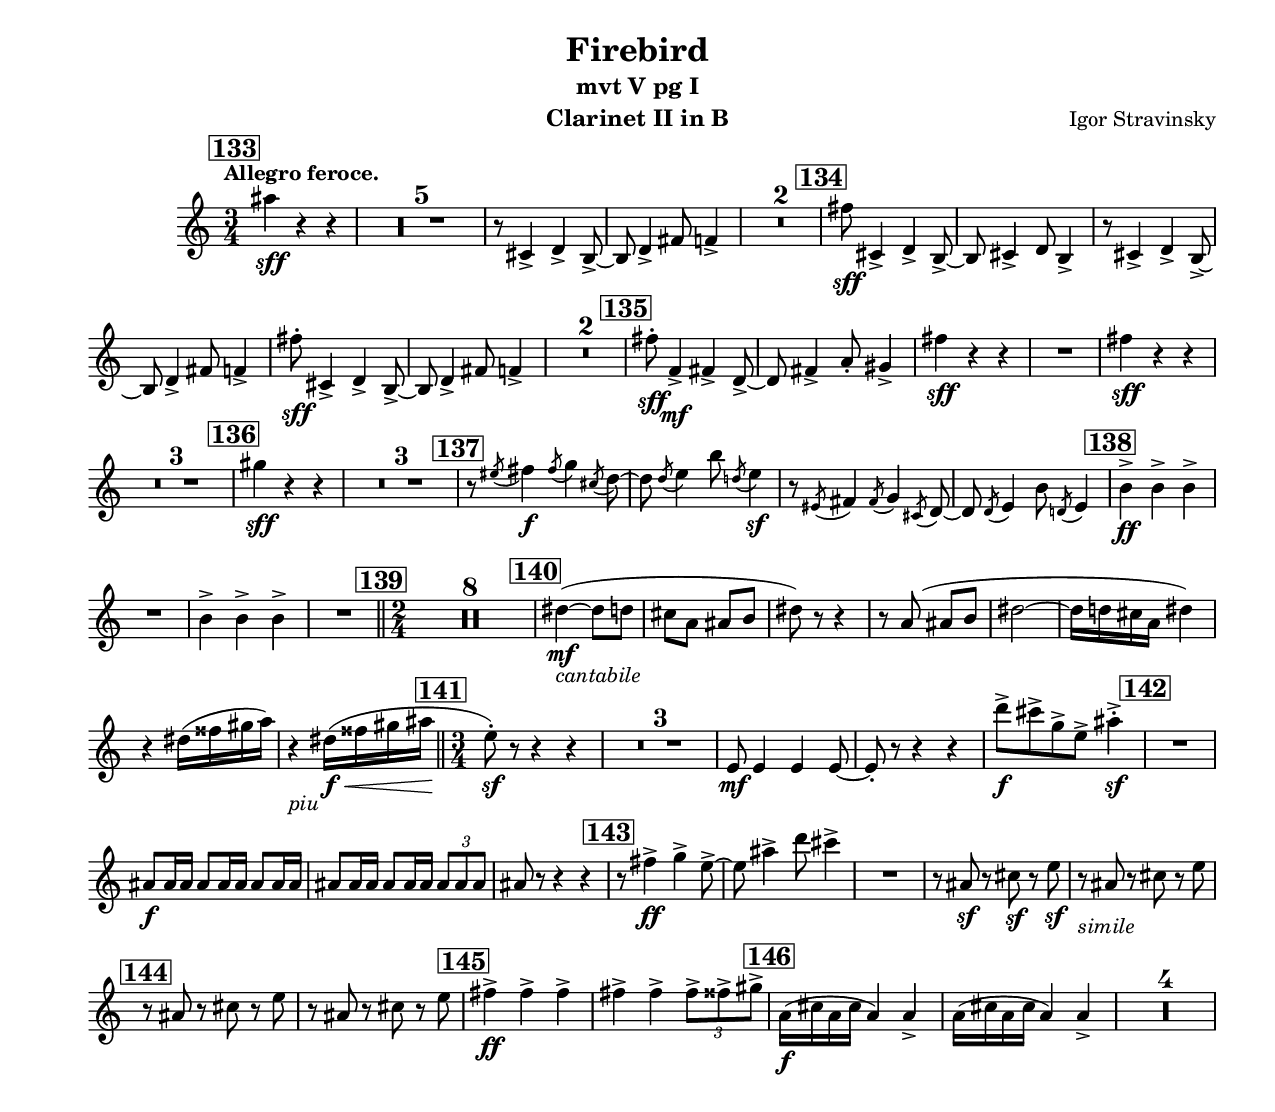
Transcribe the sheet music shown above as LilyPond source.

% This LilyPond file was generated by Rosegarden 16.13
\include "english.ly"
\version "2.18.2"
\header {
    composer = "Igor Stravinsky"
    instrument = "Clarinet II in B"
    title = "Firebird"
    subtitle = "mvt V pg I"
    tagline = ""
}
#(set-global-staff-size 18)
#(set-default-paper-size "letter")
\paper {
  system-system-spacing #'basic-distance = #14
}
\score {
    << % common

    \context Staff = "track 1" << 
        \set Score.skipBars = ##t
        \set Score.markFormatter = #format-mark-box-numbers
        \context Voice = "voice 1" {
            \override Voice.TextScript #'padding = #2.0
            \override MultiMeasureRest #'expand-limit = 10
            \time 3/4
            
            \clef "treble"
            \key c \major
            \transpose bf a {
            \mark 133
            \tempo "Allegro feroce."
            b'' 4 \sff r r  |
            R2.*5  |
            r8 d' 4 -> ef' -> c' 8 -> ~  |
            c' 8 ef' 4 -> g' 8 gf' 4 ->  |
            R2.*2  |
            \mark \default %134
            g'' 8 \sff d' 4 -> ef' -> c' 8 -> ~  |
            c' 8 d' 4 -> ef' 8 c' 4 ->  |
            r8 d' 4 -> ef' -> c' 8 -> ~  |
            c' 8 ef' 4 -> g' 8 gf' 4 ->  |
            g'' 8 -. \sff d' 4 -> ef' -> c' 8 -> ~  |
            c' 8 ef' 4 -> g' 8 gf' 4 ->  |
            R2.*2  |
            \mark \default %135
            g'' 8 -. \sff gf' 4 -> \mf g' -> ef' 8 -> ~  |
            ef' 8 g' 4 -> bf' 8 -. a' 4 ->  |
            g'' 4 \sff r r  |
            R2.  |
            g'' 4 \sff r r  |
            R2.*3  |
            \mark \default %136
            a'' 4 \sff r r  |
            R2.*3  |
            \mark \default %137
            r8 \acciaccatura fs'' g'' 4 \f \acciaccatura g'' 8 af'' 4 \acciaccatura d'' 8 ef'' ~  |
            ef'' 8 \acciaccatura ef'' f'' 4 c''' 8 \acciaccatura ef''! f'' 4 \sf  |
            r8 \acciaccatura fs' g' 4 \acciaccatura g' 8 af' 4 \acciaccatura d' 8 ef' ~  |
            ef' 8 \acciaccatura ef' f' 4 c'' 8 \acciaccatura ef'! f' 4  |
            \mark \default %138
            c'' 4 -> \ff c'' -> c'' ->  |
            R2.  |
            c'' 4 -> c'' -> c'' ->  |
            R2.  \bar "||"
            \time 2/4
            \mark \default %139
            R2*8  |
            \mark \default %140
            e'' 4 \mf ~ _\markup { \italic "cantabile" } ( e'' 8 ef''  |
            d'' 8 bf' b' c''  |
            e'' 8 ) r r4  |
            r8 bf' ( b' c''  |
            e'' 2 ~  |
            e'' 16 ef'' d'' bf' e'' 4 )  |
            r4 e'' 16 ( gs'' a'' bf'' )  |
            r4 _\markup { \italic "piu" } e'' 16 \f \< ( gs'' a'' b'' \!  \bar "||"
            \time 3/4
            \mark \default %141
            f'' 8 -. \sf ) r r4 r  |
            R2.*3  |
            f' 8 \mf f' 4 f' f' 8 _~  |
            f' 8 -. r r4 r  |
            ef''' 8 -> \f d''' -> af'' -> f'' -> b'' 4 -. -> \sf  |
            \mark \default %142
            R2.  |
            b' 8 \f b' 16 b' b' 8 b' 16 b' b' 8 b' 16 b'  |
            b' 8 b' 16 b' b' 8 b' 16 b' \times 2/3 { b' 8 b' b' }  |
            b' 8 r r4 r  |
            \mark \default %143
            r8 g'' 4 -> \ff af'' -> f'' 8 -> ~  |
            f'' 8 b'' 4 -> ef''' 8 d''' 4 ->  |
            R2.  |
            r8 b' \sf r d'' \sf r f'' \sf  |
            r8 _\markup { \italic "simile" } b' r d'' r f''  |
            \mark \default %144
            r8 b' r d'' r f''  |
            r8 b' r d'' r f''  |
            \mark \default %145
            g'' 4 -> \ff g'' -> g'' ->  |
            g'' 4 -> g'' -> \times 2/3 { g'' 8 -> gs'' -> a'' -> }  |
            \mark \default %146
            bf' 16 \f ( d'' bf' d'' bf' 4 ) bf' ->  |
            bf' 16 ( d'' bf' d'' bf' 4 ) bf' ->  |
            R2.*4  |
            }% transpose
        } % Voice
    >> % Staff (final) ends
>> % notes
\layout {
    indent = 2.0\cm
    short-indent = 0.5\cm
    \context { \Score
      \remove "Bar_number_engraver"
      %\override SpacingSpanner #'base-shortest-duration = #(ly:make-moment 1 10)
    }
}
} % score
